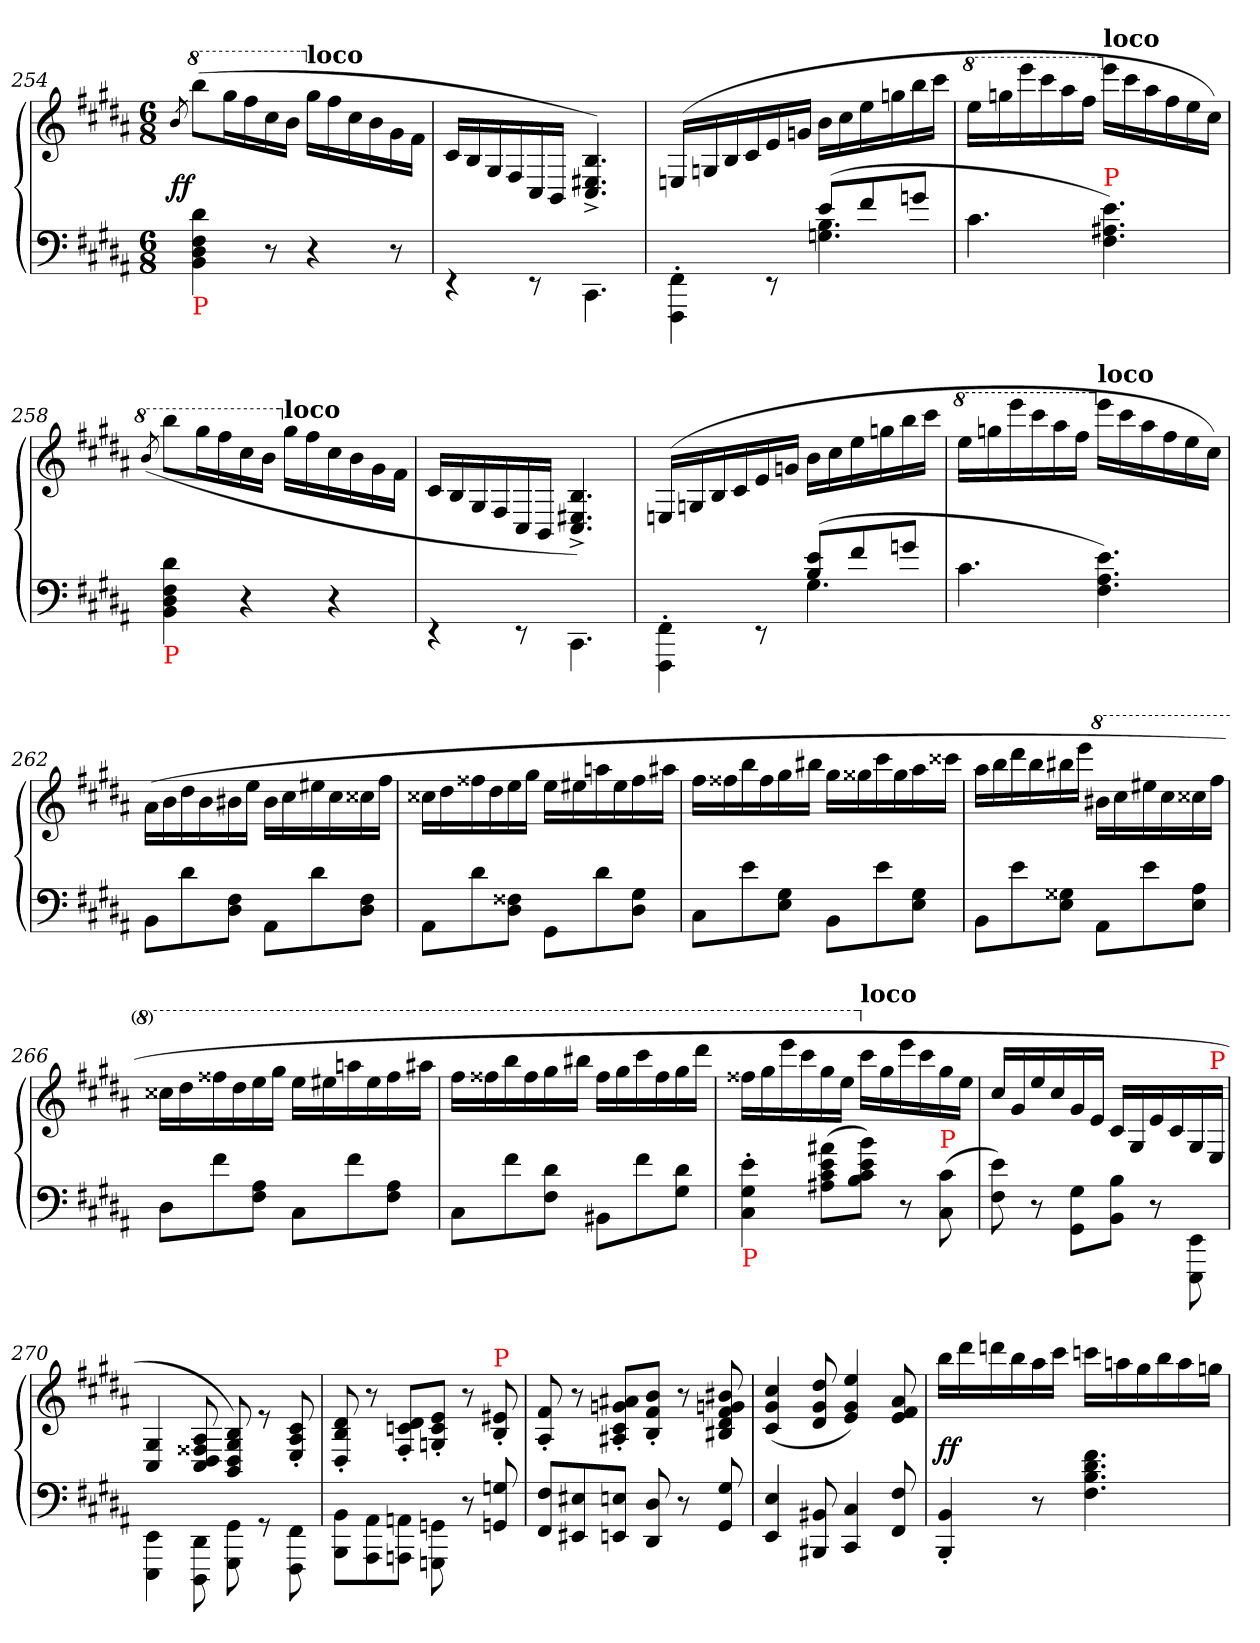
**kern	**kern	**dynam
*part1	*part1	*part1
*staff2	*staff1	*staff1/2
*clefF4	*clefG2	*
*k[f#c#g#d#a#]	*k[f#c#g#d#a#]	*
*M6/8	*M6/8	*
=254	=254	=254
.	8qb/	.
*	*8va	*
!LO:TX:b:color=red:t=P	!	!
!	!	!LO:DY:rj
4d# 4F# 4D# 4BB	(>8bbbL	ff
.	16ggg#L	.
.	16fff#	.
8r	16ccc#	.
.	16bbJJ	.
*	*X8va	*
!	!LO:TX:a:B:t=loco	!
4r	16gg#LL	.
.	16ff#	.
.	16cc#	.
.	16b	.
8r	16g#	.
.	16f#JJ	.
=255	=255	=255
4rEE	16c#LL	.
.	16B	.
.	16G#/	.
.	16F#/	.
8rEE	16C#/	.
.	16BB/JJ	.
4.CC#\	4.B^>/ 4.E#X^>/ 4.C#^>/)	.
=256	=256	=256
*^	*	*
4.ryy	4FF#'>\ 4FFF#'>\	(>16En/LL	.
.	.	16Gn/	.
.	.	16B/	.
.	.	16c#/	.
.	8rEE	16e	.
.	.	16gnJJ	.
(>8eL	4.B 4.Gn	16bLL	.
.	.	16cc#	.
8f#	.	16ee	.
.	.	16ggn	.
8gnJ	.	16bb	.
.	.	16ccc#JJ	.
*v	*v	*	*
=257	=257	=257
*	*8va	*
4.c#	16eeeLL	.
.	16gggn	.
.	16eeee	.
.	16cccc#	.
.	16aaa#	.
.	16fff#JJ	.
*	*X8va	*
!	!LO:TX:a:B:t=loco	!
!LO:TX:a:color=red:t=P	!	!
4.e 4.A#X 4.F#)	16eeeLL	.
.	16ccc#	.
.	16aa#	.
.	16ff#	.
.	16ee	.
.	16cc#JJ)	.
=258	=258	=258
*	*8va	*
.	(>8qbb/	.
!LO:TX:b:color=red:t=P	!	!
4d# 4F# 4D# 4BB	8bbbL	.
.	16ggg#L	.
.	16fff#	.
4r	16ccc#	.
.	16bbJJ	.
*	*X8va	*
!	!LO:TX:a:B:t=loco	!
.	16gg#LL	.
.	16ff#	.
4r	16cc#	.
.	16b	.
.	16g#	.
.	16f#JJ	.
=259	=259	=259
4rEE	16c#LL	.
.	16B	.
.	16G#/	.
.	16F#/	.
8rEE	16C#/	.
.	16BB/JJ	.
4.CC#\	4.B^>/ 4.E#X^>/ 4.C#^>/)	.
=260	=260	=260
*^	*	*
4.ryy	4FF#'>\ 4FFF#'>\	(>16En/LL	.
.	.	16Gn/	.
.	.	16B/	.
.	.	16c#/	.
.	8rEE	16e	.
.	.	16gnJJ	.
(>8e 8BL	4.G#	16bLL	.
.	.	16cc#	.
8f#	.	16ee	.
.	.	16ggn	.
8gnJ	.	16bb	.
.	.	16ccc#JJ	.
*v	*v	*	*
=261	=261	=261
*	*8va	*
4.c#	16eeeLL	.
.	16gggn	.
.	16eeee	.
.	16cccc#	.
.	16aaa#	.
.	16fff#JJ	.
*	*X8va	*
!	!LO:TX:a:B:t=loco	!
4.e 4.A# 4.F#)	16eeeLL	.
.	16ccc#	.
.	16aa#	.
.	16ff#	.
.	16ee	.
.	16cc#JJ)	.
=262	=262	=262
8BBL	(>16a#LL	.
.	16b	.
8d#	16dd#	.
.	16b	.
8F# 8D#J	16b#X	.
.	16eeJJ	.
8AA#L	16b#LL	.
.	16cc#	.
8d#	16ee#X	.
.	16cc#	.
8F# 8D#J	16cc##X	.
.	16ff#JJ	.
=263	=263	=263
8AA#L	16cc##XLL	.
.	16dd#	.
8d#	16ff##X	.
.	16dd#	.
8F##X 8D#J	16ee	.
.	16gg#JJ	.
8GG#L	16eeLL	.
.	16ee#X	.
8d#	16aan	.
.	16ee#	.
8G# 8D#J	16ff##	.
.	16aa#XJJ	.
=264	=264	=264
8C#L	16ff#LL	.
.	16ff##X	.
8e	16bb	.
.	16ff##	.
8G# 8EJ	16gg#	.
.	16bb#XJJ	.
8BBL	16gg#LL	.
.	16gg##X	.
8e	16ccc#	.
.	16gg##	.
8G# 8EJ	16aa#	.
.	16ccc##XJJ	.
=265	=265	=265
8BBL	16aa#LL	.
.	16bb	.
8e	16ddd#	.
.	16bb	.
8G##X 8EJ	16bb#X	.
.	16eeeJJ	.
*	*8va	*
8AA#L	16bb#XLL	.
.	16ccc#	.
8e	16eee#X	.
.	16ccc#	.
8A# 8EJ	16ccc##X	.
.	16fff#JJ	.
=266	=266	=266
8D#L	16ccc##XLL	.
.	16ddd#	.
8f#	16fff##X	.
.	16ddd#	.
8A# 8F#J	16eee	.
.	16ggg#JJ	.
8C#L	16eeeLL	.
.	16eee#X	.
8f#	16aaan	.
.	16eee#	.
8A# 8F#J	16fff##	.
.	16aaa#XJJ	.
=267	=267	=267
8C#L	16fff#LL	.
.	16fff##X	.
8f#	16bbb	.
.	16fff##	.
8d# 8F#J	16ggg#	.
.	16bbb#XJJ	.
8BB#XL	16fff##LL	.
.	16ggg#	.
8f#	16cccc#	.
.	16fff##	.
8d# 8G#J	16ggg#	.
.	16dddd#JJ	.
=268	=268	=268
!LO:TX:b:color=red:t=P	!	!
4e'> 4G#'> 4C#'>	16fff##XLL	.
.	16ggg#	.
.	16eeee	.
.	16cccc#	.
(>8a#X 8e 8c# 8A#XL	16ggg#	.
.	16eeeJJ	.
*	*X8va	*
!	!LO:TX:a:B:t=loco	!
8b 8e 8c# 8BJ)	16ccc#LL	.
.	16gg#	.
8r	16eee	.
.	16ccc#	.
!LO:TX:a:color=red:t=P	!	!
(>8c# 8C#	16gg#	.
.	16eeJJ	.
=269	=269	=269
8e 8F#)	16cc#LL	.
.	16g#	.
8r	16ee	.
.	16cc#	.
8G# 8GG#L	16g#	.
.	16eJJ	.
8B 8BBJ	16c#LL	.
.	16G#	.
8r	16e	.
.	16c#	.
8EE\ 8EEE\	16G#/	.
!	!LO:TX:a:color=red:t=P	!
.	16E/JJ	.
=270	=270	=270
4EE\ 4EEE\	4G#/ 4C#/	.
8DD#\ 8DDD#\	8A#/ 8F##X/ 8D#/ 8C#/	.
8GG#\ 8GGG#\	8B/ 8G#/ 8D#/ 8BB/)	.
8rGG	8re	.
8FF#\ 8FFF#\	8c#'>/ 8A#'>/ 8E'>/	.
=271	=271	=271
8BB\ 8BBB\L	8d#'>/ 8B'>/ 8D#'>/	.
8AA# 8AAA#	8r	.
8AAn\ 8AAAn\J	8d#'>/ 8cn'>/ 8F#'>/L	.
8GGn\ 8GGGn\	8e'>/ 8c'>/ 8Gn'>/J	.
8r	8r	.
!	!LO:TX:a:color=red:t=P	!
8Gn 8GGn	8e#X'> 8B'>	.
=272	=272	=272
8F# 8FF#L	8f#'> 8A#'>	.
8E#X 8EE#X	8r	.
8En 8EEnJ	8a#X'> 8gn'> 8c#'> 8A#X'>L	.
8D# 8DD#	8b'> 8f#'> 8B'>J	.
8r	8r	.
8G# 8GG#	8b#X 8gn 8f# 8d# 8B#X	.
=273	=273	=273
4E 4EE	(<4cc# 4g# 4c#	.
8BB#X 8BBB#X	8dd# 8g# 8d#	.
4C# 4CC#	4ee 4g# 4e)	.
8F# 8FF#	8a# 8f# 8e	.
=274	=274	=274
4BB'< 4BBB'<	16bbLL	ff
.	16ddd#	.
.	16dddn	.
.	16bb	.
8r	16aa#	.
.	16ccc#JJ	.
4.f# 4.d# 4.B 4.F#	16cccnLL	.
.	16aan	.
.	16gg#	.
.	16bb	.
.	16aa	.
.	16ggnJJ	.
=	=	=
*-	*-	*-
